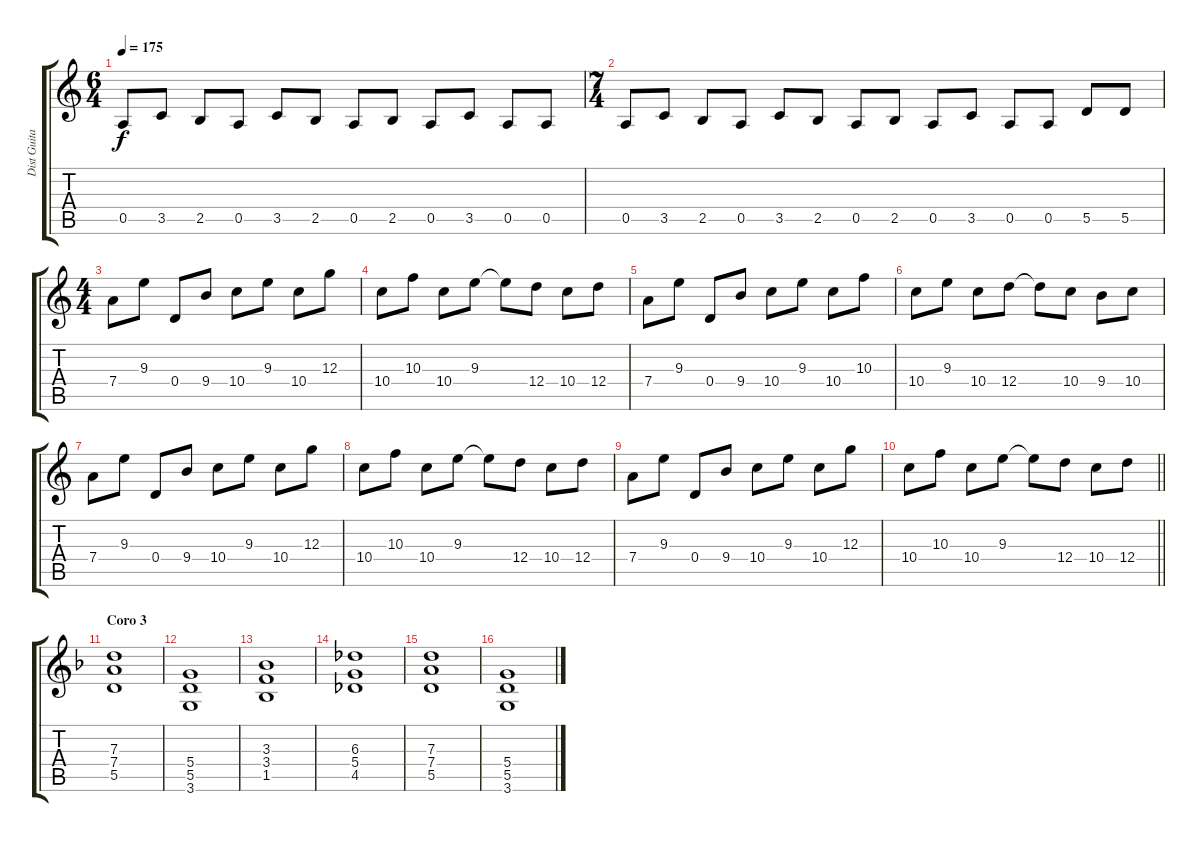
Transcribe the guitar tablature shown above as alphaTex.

\track ("Dist Guitar" "Dist Guita") {instrument distortionguitar}
\staff {score tabs}
\tuning (E4 B3 G3 D3 A2 E2) {hide}
\ts (6 4)
\tempo 175
\clef g2
\ks aminor
0.5.8{dy f} 3.5.8 2.5.8 0.5.8 3.5.8 2.5.8 0.5.8 2.5.8 0.5.8 3.5.8 0.5.8 0.5.8 |
\ts (7 4)
0.5.8 3.5.8 2.5.8 0.5.8 3.5.8 2.5.8 0.5.8 2.5.8 0.5.8 3.5.8 0.5.8 0.5.8 5.5.8 5.5.8 |
\ts (4 4)
7.4.8 9.3.8 0.4.8 9.4.8 10.4.8 9.3.8 10.4.8 12.3.8 |
10.4.8 10.3.8 10.4.8 9.3.8 9.3{t}.8 12.4.8 10.4.8 12.4.8 |
7.4.8 9.3.8 0.4.8 9.4.8 10.4.8 9.3.8 10.4.8 10.3.8 |
10.4.8 9.3.8 10.4.8 12.4.8 12.4{t}.8 10.4.8 9.4.8 10.4.8 |
7.4.8 9.3.8 0.4.8 9.4.8 10.4.8 9.3.8 10.4.8 12.3.8 |
10.4.8 10.3.8 10.4.8 9.3.8 9.3{t}.8 12.4.8 10.4.8 12.4.8 |
7.4.8 9.3.8 0.4.8 9.4.8 10.4.8 9.3.8 10.4.8 12.3.8 |
\barLineRight lightlight
10.4.8 10.3.8 10.4.8 9.3.8 9.3{t}.8 12.4.8 10.4.8 12.4.8 |
\section ("" "Coro 3")
\ks dminor
(7.3 7.4 5.5).1 |
(5.4 5.5 3.6).1 |
(3.3 3.4 1.5).1 |
(6.3 5.4 4.5).1 |
(7.3 7.4 5.5).1 |
(5.4 5.5 3.6).1
